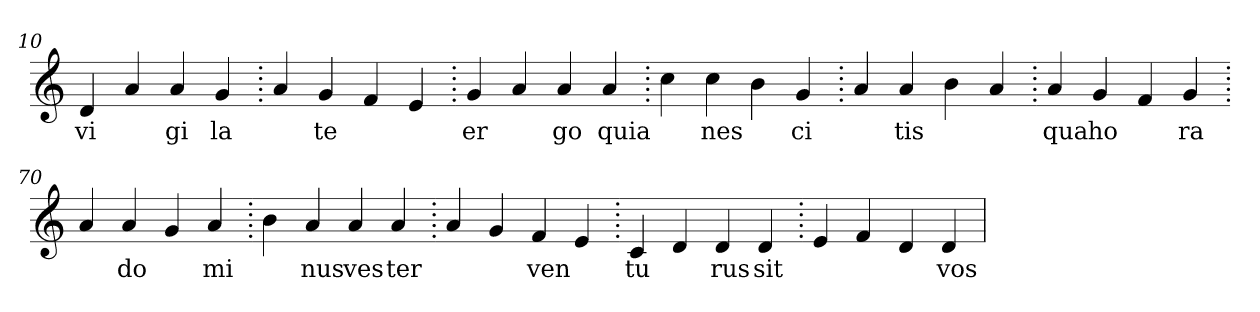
**kern	**text
*part1	*part1
*staff1	*staff1
*clefG2	*
=10.	=10.
4d	vi
4a	.
4a	gi
4g	la
=20.	=20.
4a	.
4g	te
4f	.
4e	.
=30.	=30.
4g	er
4a	.
4a	go
4a	quia
=40.	=40.
4cc	.
4cc	nes
4b	.
4g	ci
=50.	=50.
4a	.
4a	tis
4b	.
4a	.
=60.	=60.
4a	qua
4g	ho
4f	.
4g	ra
=70.	=70.
4a	.
4a	do
4g	.
4a	mi
=80.	=80.
4b	.
4a	nus
4a	ves
4a	ter
=90.	=90.
4a	.
4g	.
4f	ven
4e	.
=100.	=100.
4c	tu
4d	.
4d	rus
4d	sit
=110.	=110.
4e	.
4f	.
4d	.
4d	vos
=	=
*-	*-
